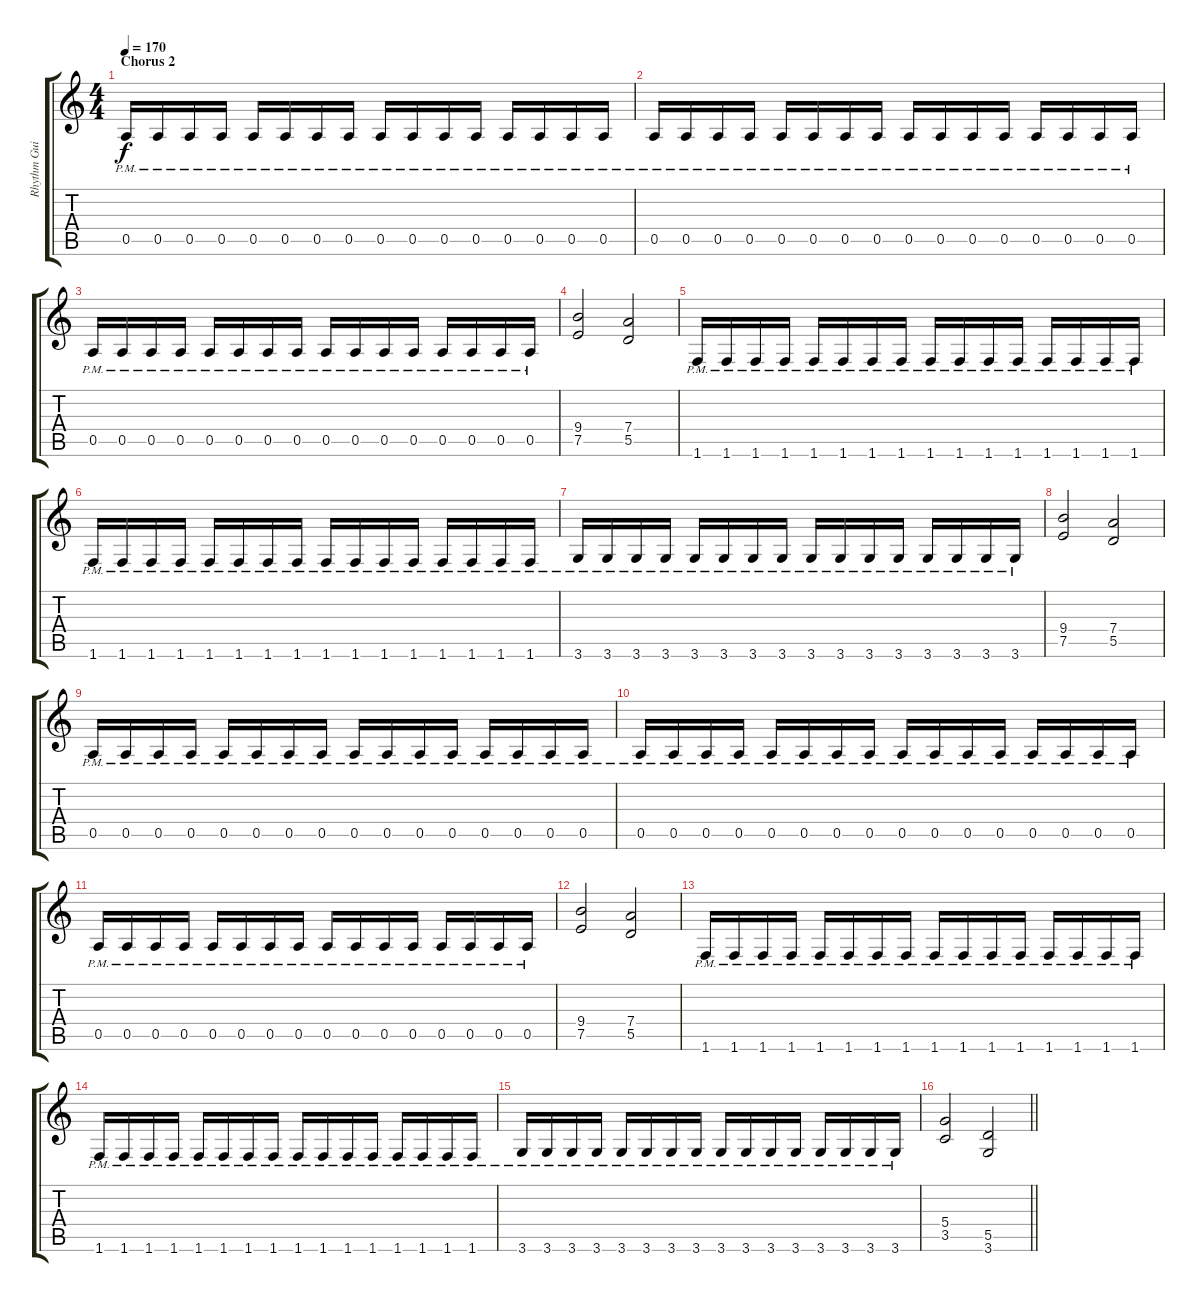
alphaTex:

\track ("Rhythm Guitar 1: Juha-Pekka Alanen" "Rhythm Gui") {instrument distortionguitar}
\staff {score tabs}
\tuning (E4 B3 G3 D3 A2 E2) {hide}
\ts (4 4)
\section ("" "Chorus 2")
\tempo 170
\clef g2
\ks aminor
0.5{pm}.16{dy f} 0.5{pm}.16 0.5{pm}.16 0.5{pm}.16 0.5{pm}.16 0.5{pm}.16 0.5{pm}.16 0.5{pm}.16 0.5{pm}.16 0.5{pm}.16 0.5{pm}.16 0.5{pm}.16 0.5{pm}.16 0.5{pm}.16 0.5{pm}.16 0.5{pm}.16 |
0.5{pm}.16 0.5{pm}.16 0.5{pm}.16 0.5{pm}.16 0.5{pm}.16 0.5{pm}.16 0.5{pm}.16 0.5{pm}.16 0.5{pm}.16 0.5{pm}.16 0.5{pm}.16 0.5{pm}.16 0.5{pm}.16 0.5{pm}.16 0.5{pm}.16 0.5{pm}.16 |
0.5{pm}.16 0.5{pm}.16 0.5{pm}.16 0.5{pm}.16 0.5{pm}.16 0.5{pm}.16 0.5{pm}.16 0.5{pm}.16 0.5{pm}.16 0.5{pm}.16 0.5{pm}.16 0.5{pm}.16 0.5{pm}.16 0.5{pm}.16 0.5{pm}.16 0.5{pm}.16 |
(9.4 7.5).2 (7.4 5.5).2 |
1.6{pm}.16 1.6{pm}.16 1.6{pm}.16 1.6{pm}.16 1.6{pm}.16 1.6{pm}.16 1.6{pm}.16 1.6{pm}.16 1.6{pm}.16 1.6{pm}.16 1.6{pm}.16 1.6{pm}.16 1.6{pm}.16 1.6{pm}.16 1.6{pm}.16 1.6{pm}.16 |
1.6{pm}.16 1.6{pm}.16 1.6{pm}.16 1.6{pm}.16 1.6{pm}.16 1.6{pm}.16 1.6{pm}.16 1.6{pm}.16 1.6{pm}.16 1.6{pm}.16 1.6{pm}.16 1.6{pm}.16 1.6{pm}.16 1.6{pm}.16 1.6{pm}.16 1.6{pm}.16 |
3.6{pm}.16 3.6{pm}.16 3.6{pm}.16 3.6{pm}.16 3.6{pm}.16 3.6{pm}.16 3.6{pm}.16 3.6{pm}.16 3.6{pm}.16 3.6{pm}.16 3.6{pm}.16 3.6{pm}.16 3.6{pm}.16 3.6{pm}.16 3.6{pm}.16 3.6{pm}.16 |
(9.4 7.5).2 (7.4 5.5).2 |
0.5{pm}.16 0.5{pm}.16 0.5{pm}.16 0.5{pm}.16 0.5{pm}.16 0.5{pm}.16 0.5{pm}.16 0.5{pm}.16 0.5{pm}.16 0.5{pm}.16 0.5{pm}.16 0.5{pm}.16 0.5{pm}.16 0.5{pm}.16 0.5{pm}.16 0.5{pm}.16 |
0.5{pm}.16 0.5{pm}.16 0.5{pm}.16 0.5{pm}.16 0.5{pm}.16 0.5{pm}.16 0.5{pm}.16 0.5{pm}.16 0.5{pm}.16 0.5{pm}.16 0.5{pm}.16 0.5{pm}.16 0.5{pm}.16 0.5{pm}.16 0.5{pm}.16 0.5{pm}.16 |
0.5{pm}.16 0.5{pm}.16 0.5{pm}.16 0.5{pm}.16 0.5{pm}.16 0.5{pm}.16 0.5{pm}.16 0.5{pm}.16 0.5{pm}.16 0.5{pm}.16 0.5{pm}.16 0.5{pm}.16 0.5{pm}.16 0.5{pm}.16 0.5{pm}.16 0.5{pm}.16 |
(9.4 7.5).2 (7.4 5.5).2 |
1.6{pm}.16 1.6{pm}.16 1.6{pm}.16 1.6{pm}.16 1.6{pm}.16 1.6{pm}.16 1.6{pm}.16 1.6{pm}.16 1.6{pm}.16 1.6{pm}.16 1.6{pm}.16 1.6{pm}.16 1.6{pm}.16 1.6{pm}.16 1.6{pm}.16 1.6{pm}.16 |
1.6{pm}.16 1.6{pm}.16 1.6{pm}.16 1.6{pm}.16 1.6{pm}.16 1.6{pm}.16 1.6{pm}.16 1.6{pm}.16 1.6{pm}.16 1.6{pm}.16 1.6{pm}.16 1.6{pm}.16 1.6{pm}.16 1.6{pm}.16 1.6{pm}.16 1.6{pm}.16 |
3.6{pm}.16 3.6{pm}.16 3.6{pm}.16 3.6{pm}.16 3.6{pm}.16 3.6{pm}.16 3.6{pm}.16 3.6{pm}.16 3.6{pm}.16 3.6{pm}.16 3.6{pm}.16 3.6{pm}.16 3.6{pm}.16 3.6{pm}.16 3.6{pm}.16 3.6{pm}.16 |
\barLineRight lightlight
(5.4 3.5).2 (5.5 3.6).2
